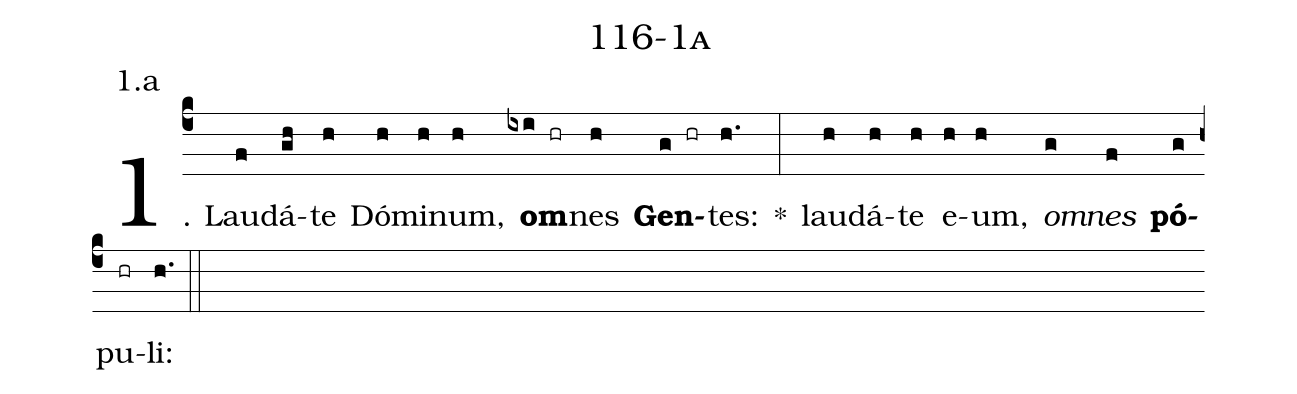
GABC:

name: 116-1a;
annotation: 1.a;
%%
(c4)1. Lau(f)dá(gh)te(h) Dó(h)mi(h)num,(h) <b>om</b>(ixi hr)nes(h) <b>Gen</b>(g hr)tes:(h.) *(:) lau(h)dá(h)te(h) e(h)um,(h) <i>om</i>(g)<i>nes</i>(f) <b>pó</b>(g)pu(hr)li:(h.) (::)
